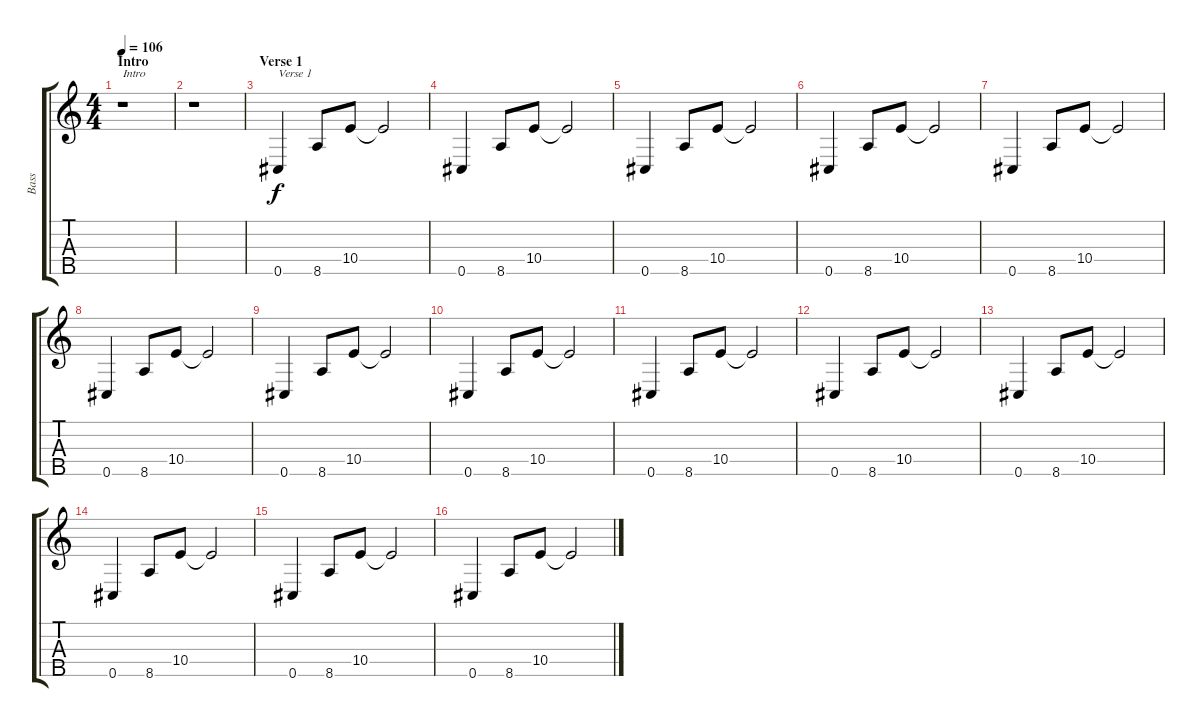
\track ("Bass" "Bass") {instrument electricbassfinger}
\staff {score tabs}
\tuning (Ab3 E3 B2 Gb2 Db2) {hide}
\ts (4 4)
\section ("" "Intro")
\tempo 106
\clef g2
\ks c
r.1{txt "Intro" dy f instrument electricbassfinger} |
r.1 |
\section ("" "Verse 1")
0.5.4{txt "Verse 1"} 8.5.8 10.4.8 10.4{t}.2 |
0.5.4 8.5.8 10.4.8 10.4{t}.2 |
0.5.4 8.5.8 10.4.8 10.4{t}.2 |
0.5.4 8.5.8 10.4.8 10.4{t}.2 |
0.5.4 8.5.8 10.4.8 10.4{t}.2 |
0.5.4 8.5.8 10.4.8 10.4{t}.2 |
0.5.4 8.5.8 10.4.8 10.4{t}.2 |
0.5.4 8.5.8 10.4.8 10.4{t}.2 |
0.5.4 8.5.8 10.4.8 10.4{t}.2 |
0.5.4 8.5.8 10.4.8 10.4{t}.2 |
0.5.4 8.5.8 10.4.8 10.4{t}.2 |
0.5.4 8.5.8 10.4.8 10.4{t}.2 |
0.5.4 8.5.8 10.4.8 10.4{t}.2 |
0.5.4 8.5.8 10.4.8 10.4{t}.2
